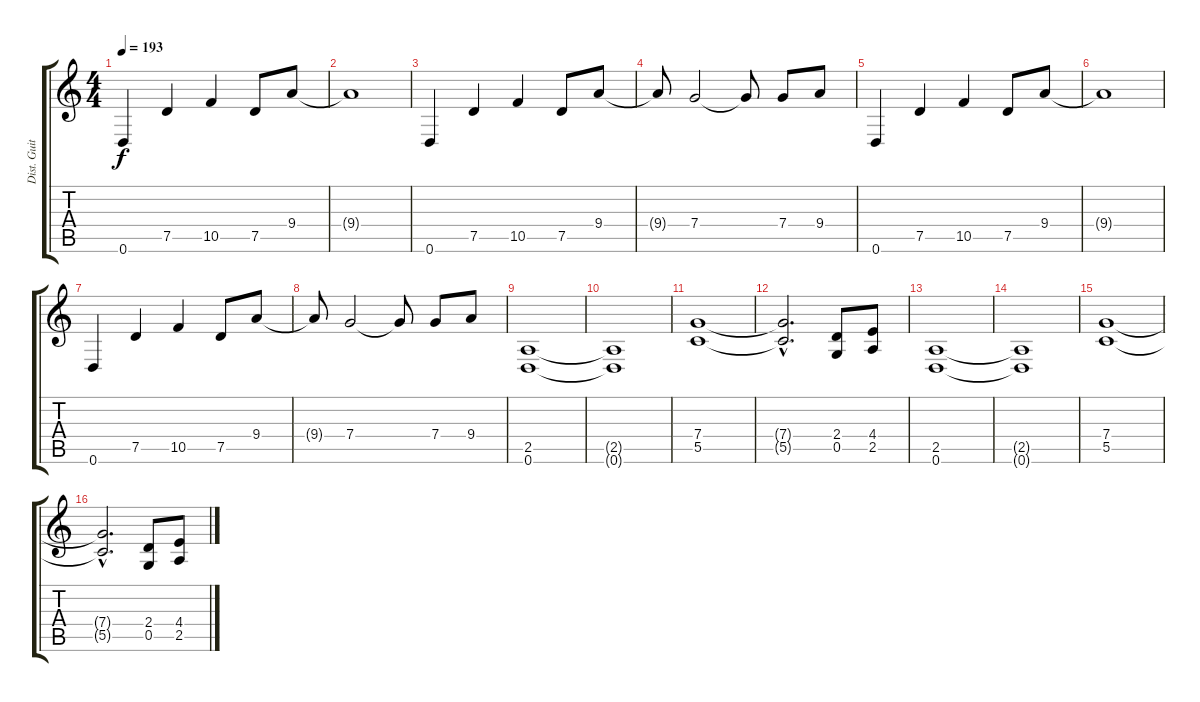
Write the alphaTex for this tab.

\track ("Dist. Guitar I" "Dist. Guit") {instrument distortionguitar}
\staff {score tabs}
\tuning (D4 A3 F3 C3 G2 D2) {hide}
\ts (4 4)
\tempo 193
\clef g2
\ks c
0.6.4{dy f} 7.5.4 10.5.4 7.5.8 9.4.8 |
9.4{t}.1 |
0.6.4 7.5.4 10.5.4 7.5.8 9.4.8 |
9.4{t}.8 7.4.2 7.4{t}.8 7.4.8 9.4.8 |
0.6.4 7.5.4 10.5.4 7.5.8 9.4.8 |
9.4{t}.1 |
0.6.4 7.5.4 10.5.4 7.5.8 9.4.8 |
9.4{t}.8 7.4.2 7.4{t}.8 7.4.8 9.4.8 |
(2.5 0.6).1 |
(2.5{t} 0.6{t}).1 |
(7.4 5.5).1 |
(7.4{hac t} 5.5{hac t}).2{d} (2.4 0.5).8 (4.4 2.5).8 |
(2.5 0.6).1 |
(2.5{t} 0.6{t}).1 |
(7.4 5.5).1 |
(7.4{hac t} 5.5{hac t}).2{d} (2.4 0.5).8 (4.4 2.5).8
